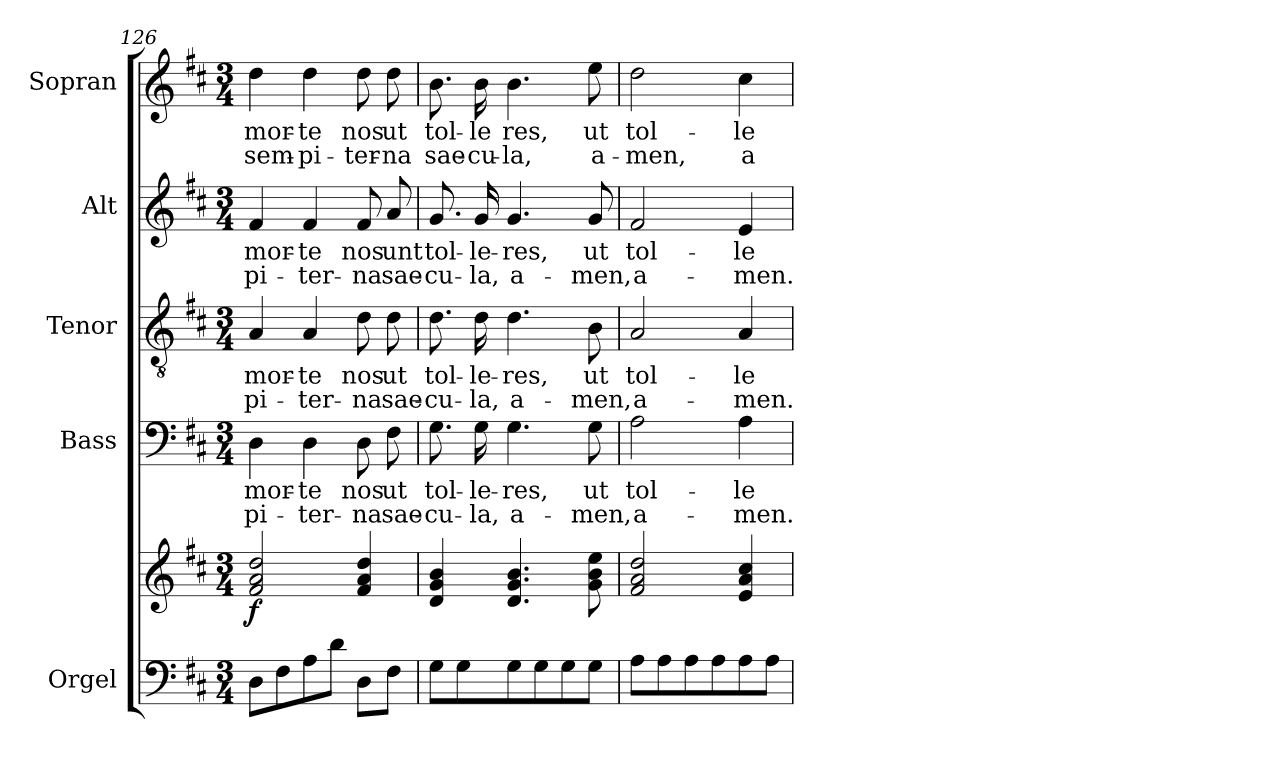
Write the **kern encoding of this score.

**kern	**kern	**dynam	**kern	**text	**text	**kern	**text	**text	**kern	**text	**text	**kern	**text	**text
*part5	*part5	*part5	*part4	*part4	*part4	*part3	*part3	*part3	*part2	*part2	*part2	*part1	*part1	*part1
*staff6	*staff5	*staff5/6	*staff4	*staff4	*staff4	*staff3	*staff3	*staff3	*staff2	*staff2	*staff2	*staff1	*staff1	*staff1
*I"Orgel	*	*	*I"Bass	*	*	*I"Tenor	*	*	*I"Alt	*	*	*I"Sopran	*	*
*I'Org.	*	*	*I'B.	*	*	*I'T.	*	*	*I'A.	*	*	*I'S.	*	*
*clefF4	*clefG2	*	*clefF4	*	*	*clefGv2	*	*	*clefG2	*	*	*clefG2	*	*
*k[f#c#]	*k[f#c#]	*	*k[f#c#]	*	*	*k[f#c#]	*	*	*k[f#c#]	*	*	*k[f#c#]	*	*
*D:	*D:	*	*D:	*	*	*D:	*	*	*D:	*	*	*D:	*	*
*M3/4	*M3/4	*	*M3/4	*	*	*M3/4	*	*	*M3/4	*	*	*M3/4	*	*
=126	=126	=126	=126	=126	=126	=126	=126	=126	=126	=126	=126	=126	=126	=126
!	!	!LO:DY:b	!	!LO:LY:b	!LO:LY:b	!	!LO:LY:b	!LO:LY:b	!	!LO:LY:b	!LO:LY:b	!	!LO:LY:b	!LO:LY:b
8D\L	2f#/ 2a/ 2dd/	f	4D\	mor-	-pi-	4A/	mor-	-pi-	4f#/	mor-	-pi-	4dd\	mor-	sem-
8F#\	.	.	.	.	.	.	.	.	.	.	.	.	.	.
!	!	!	!	!LO:LY:b	!LO:LY:b	!	!LO:LY:b	!LO:LY:b	!	!LO:LY:b	!LO:LY:b	!	!LO:LY:b	!LO:LY:b
8A\	.	.	4D\	-te	-ter-	4A/	-te	-ter-	4f#/	-te	-ter-	4dd\	-te	-pi-
8d\J	.	.	.	.	.	.	.	.	.	.	.	.	.	.
!	!	!	!	!LO:LY:b	!LO:LY:b	!	!LO:LY:b	!LO:LY:b	!	!LO:LY:b	!LO:LY:b	!	!LO:LY:b	!LO:LY:b
8D\L	4f#/ 4a/ 4dd/	.	8D\	nos	-na	8d\	nos	-na	8f#/	nos	-na	8dd\	nos	-ter-
!	!	!	!	!LO:LY:b	!LO:LY:b	!	!LO:LY:b	!LO:LY:b	!	!LO:LY:b	!LO:LY:b	!	!LO:LY:b	!LO:LY:b
8F#\J	.	.	8F#\	ut	sae-	8d\	ut	sae-	8a/	unt	sae-	8dd\	ut	-na
=127	=127	=127	=127	=127	=127	=127	=127	=127	=127	=127	=127	=127	=127	=127
!	!	!	!	!LO:LY:b	!LO:LY:b	!	!LO:LY:b	!LO:LY:b	!	!LO:LY:b	!LO:LY:b	!	!LO:LY:b	!LO:LY:b
8G\L	4d/ 4g/ 4b/	.	8.G\	tol-	-cu-	8.d\	tol-	-cu-	8.g/	tol-	-cu-	8.b\	tol-	sae-
8G\	.	.	.	.	.	.	.	.	.	.	.	.	.	.
!	!	!	!	!LO:LY:b	!LO:LY:b	!	!LO:LY:b	!LO:LY:b	!	!LO:LY:b	!LO:LY:b	!	!LO:LY:b	!LO:LY:b
.	.	.	16G\	-le-	-la,	16d\	-le-	-la,	16g/	-le-	-la,	16b\	-le	-cu-
!	!	!	!	!LO:LY:b	!LO:LY:b	!	!LO:LY:b	!LO:LY:b	!	!LO:LY:b	!LO:LY:b	!	!LO:LY:b	!LO:LY:b
8G\	4.d/ 4.g/ 4.b/	.	4.G\	-res,	a-	4.d\	-res,	a-	4.g/	-res,	a-	4.b\	res,	-la,
8G\	.	.	.	.	.	.	.	.	.	.	.	.	.	.
8G\	.	.	.	.	.	.	.	.	.	.	.	.	.	.
!	!	!	!	!LO:LY:b	!LO:LY:b	!	!LO:LY:b	!LO:LY:b	!	!LO:LY:b	!LO:LY:b	!	!LO:LY:b	!LO:LY:b
8G\J	8g\ 8b\ 8ee\	.	8G\	ut	-men,	8B\	ut	-men,	8g/	ut	-men,	8ee\	ut	a-
=128	=128	=128	=128	=128	=128	=128	=128	=128	=128	=128	=128	=128	=128	=128
!	!	!	!	!LO:LY:b	!LO:LY:b	!	!LO:LY:b	!LO:LY:b	!	!LO:LY:b	!LO:LY:b	!	!LO:LY:b	!LO:LY:b
8A\L	2f#/ 2a/ 2dd/	.	2A\	tol-	a-	2A/	tol-	a-	2f#/	tol-	a-	2dd\	tol-	-men,
8A\	.	.	.	.	.	.	.	.	.	.	.	.	.	.
8A\	.	.	.	.	.	.	.	.	.	.	.	.	.	.
8A\	.	.	.	.	.	.	.	.	.	.	.	.	.	.
!	!	!	!	!LO:LY:b	!LO:LY:b	!	!LO:LY:b	!LO:LY:b	!	!LO:LY:b	!LO:LY:b	!	!LO:LY:b	!LO:LY:b
8A\	4e/ 4a/ 4cc#/	.	4A\	-le-	-men.	4A/	-le-	-men.	4e/	-le-	-men.	4cc#\	-le-	a-
8A\J	.	.	.	.	.	.	.	.	.	.	.	.	.	.
=	=	=	=	=	=	=	=	=	=	=	=	=	=	=
*-	*-	*-	*-	*-	*-	*-	*-	*-	*-	*-	*-	*-	*-	*-
